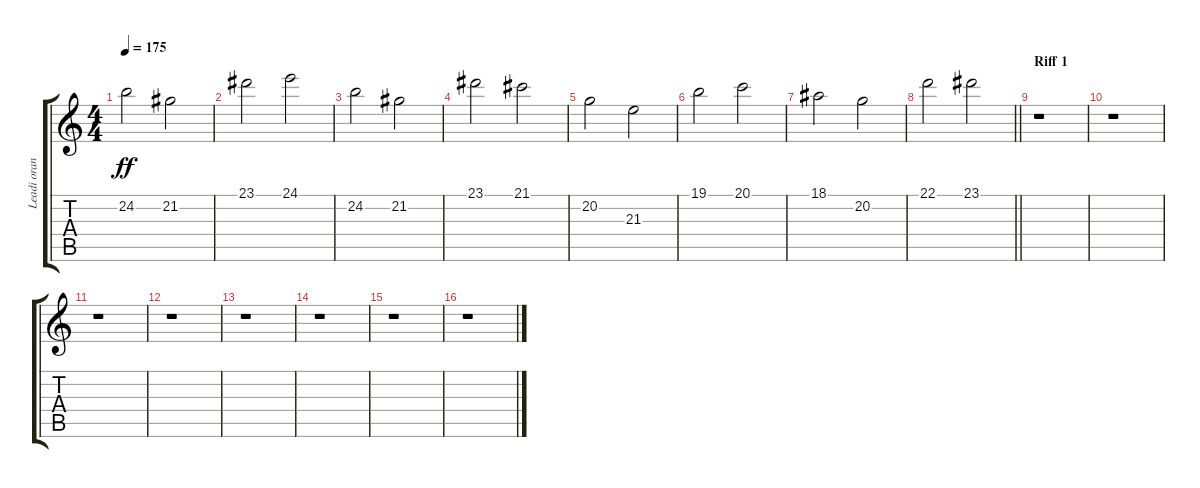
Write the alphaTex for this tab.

\track ("Leadi oranssi" "Leadi oran") {instrument lead1square}
\staff {score tabs}
\tuning (E4 B3 G3 D3 A2 E2) {hide}
\ts (4 4)
\tempo 175
\clef g2
\ks c
24.2.2{dy ff} 21.2.2 |
23.1.2 24.1.2 |
24.2.2 21.2.2 |
23.1.2 21.1.2 |
20.2.2 21.3.2 |
19.1.2 20.1.2 |
18.1.2 20.2.2 |
\barLineRight lightlight
22.1.2 23.1.2 |
\section ("" "Riff 1")
r.1 |
r.1 |
r.1 |
r.1 |
r.1 |
r.1 |
r.1 |
r.1
